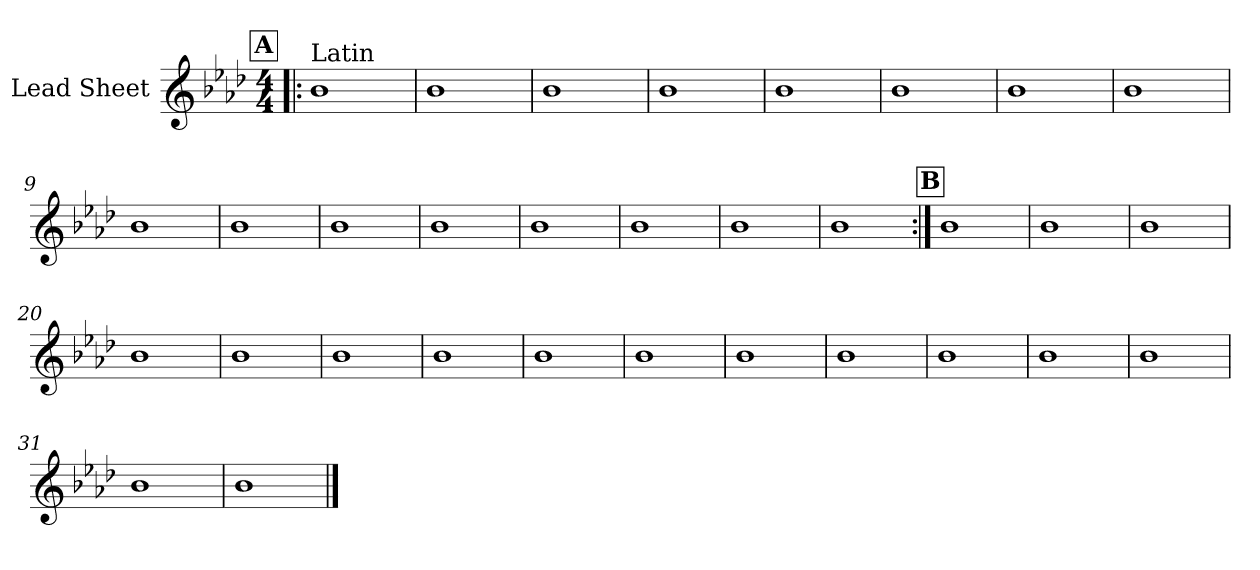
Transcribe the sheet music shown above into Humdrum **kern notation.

**kern
*part1
*staff1
*I"Lead Sheet
*clefG2
*k[b-e-a-d-]
*f:
*M4/4
!!LO:REH:place=s1:a:fs=14:t=A
=1!|:
!LO:TX:a:t=Latin
1b-
=2
1b-
=3
1b-
=4
1b-
!!LO:LB:g=z
=5
1b-
=6
1b-
=7
1b-
=8
1b-
!!LO:LB:g=z
=9
1b-
=10
1b-
=11
1b-
=12
1b-
!!LO:LB:g=z
=13
1b-
=14
1b-
=15
1b-
=16
1b-
!!LO:LB:g=z
!!LO:REH:place=s1:a:fs=14:t=B
=17:|!
1b-
=18
1b-
=19
1b-
=20
1b-
!!LO:LB:g=z
=21
1b-
=22
1b-
=23
1b-
=24
1b-
!!LO:LB:g=z
=25
1b-
=26
1b-
=27
1b-
=28
1b-
!!LO:LB:g=z
=29
1b-
=30
1b-
=31
1b-
=32
1b-
==
*-
